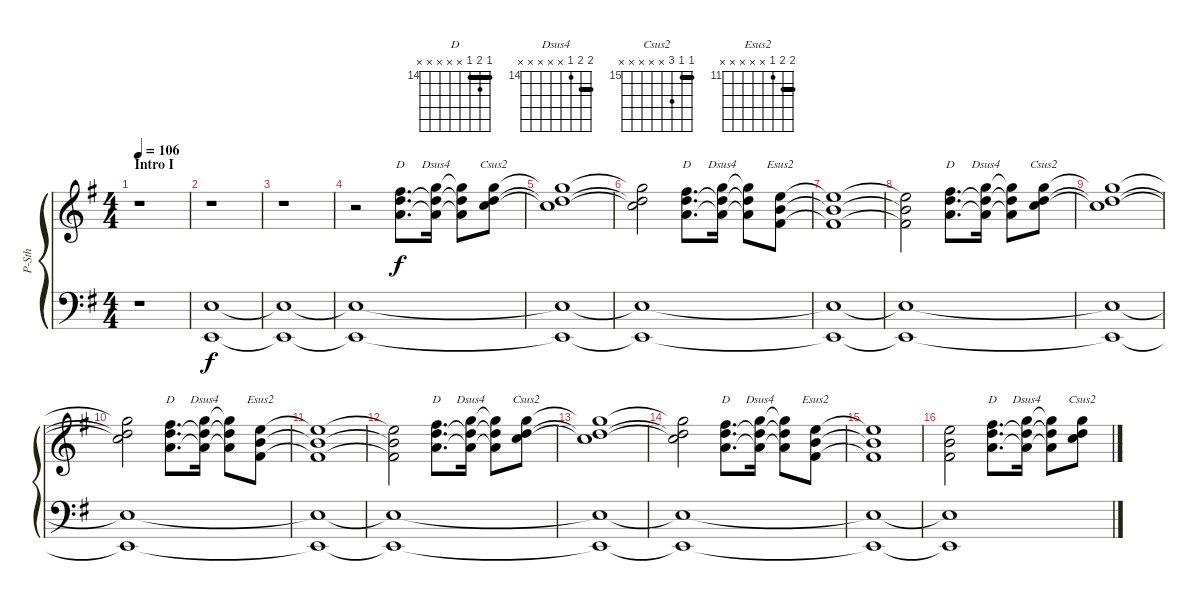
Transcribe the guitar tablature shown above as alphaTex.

\defaultSystemsLayout 4
\bracketExtendMode groupsimilarinstruments
\otherSystemsTrackNameOrientation horizontal
\track ("Strings / Pad" "P-Sth") {multiBarRest instrument pad2warm}
\staff {score}
\tuning (E4 B3 G3 D3 A2 E2 B1 Gb1)
\chord ("D" 14 15 14 x x x x x) {firstfret 14 showfingering false barre 14}
\chord ("Dsus4" 15 15 14 x x x x x) {firstfret 14 showfingering false barre 15}
\chord ("Csus2" 15 15 17 x x x x x) {firstfret 15 showfingering false barre 15}
\chord ("Esus2" 12 12 11 x x x x x) {firstfret 11 showfingering false barre 12}
\ts (4 4)
\section ("" "Intro I")
\tempo 106
\clef g2
\ks g
r.1{dy f instrument pad2warm} |
r.1 |
r.1 |
r.2 (14.3{acc forcenatural} 15.2{acc forcenatural} 14.1{acc #}).8{d ch "D"} (14.3{t acc forcenatural} 15.2{t acc forcenatural} 15.1{acc forcenatural}).16{ch "Dsus4"} (14.3{t acc forcenatural} 15.2{t acc forcenatural} 15.1{t acc forcenatural}).8 (15.2{acc forcenatural} 17.3{acc forcenatural} 15.1{acc forcenatural}).8{ch "Csus2"} |
(15.1{t acc forcenatural} 15.2{t acc forcenatural} 17.3{t acc forcenatural}).1 |
(15.1{t acc forcenatural} 15.2{t acc forcenatural} 17.3{t acc forcenatural}).2 (14.3{acc forcenatural} 15.2{acc forcenatural} 14.1{acc #}).8{d ch "D"} (14.3{t acc forcenatural} 15.2{t acc forcenatural} 15.1{acc forcenatural}).16{ch "Dsus4"} (14.3{t acc forcenatural} 15.2{t acc forcenatural} 15.1{t acc forcenatural}).8 (12.1{acc forcenatural} 12.2{acc forcenatural} 11.3{acc #}).8{ch "Esus2"} |
(11.3{t acc #} 12.2{t acc forcenatural} 12.1{t acc forcenatural}).1 |
(11.3{t acc #} 12.2{t acc forcenatural} 12.1{t acc forcenatural}).2 (14.3{acc forcenatural} 15.2{acc forcenatural} 14.1{acc #}).8{d ch "D"} (14.3{t acc forcenatural} 15.2{t acc forcenatural} 15.1{acc forcenatural}).16{ch "Dsus4"} (14.3{t acc forcenatural} 15.2{t acc forcenatural} 15.1{t acc forcenatural}).8 (15.2{acc forcenatural} 17.3{acc forcenatural} 15.1{acc forcenatural}).8{ch "Csus2"} |
(15.1{t acc forcenatural} 15.2{t acc forcenatural} 17.3{t acc forcenatural}).1 |
(15.1{t acc forcenatural} 15.2{t acc forcenatural} 17.3{t acc forcenatural}).2 (14.3{acc forcenatural} 15.2{acc forcenatural} 14.1{acc #}).8{d ch "D"} (14.3{t acc forcenatural} 15.2{t acc forcenatural} 15.1{acc forcenatural}).16{ch "Dsus4"} (14.3{t acc forcenatural} 15.2{t acc forcenatural} 15.1{t acc forcenatural}).8 (12.1{acc forcenatural} 12.2{acc forcenatural} 11.3{acc #}).8{ch "Esus2"} |
(11.3{t acc #} 12.2{t acc forcenatural} 12.1{t acc forcenatural}).1 |
(11.3{t acc #} 12.2{t acc forcenatural} 12.1{t acc forcenatural}).2 (14.3{acc forcenatural} 15.2{acc forcenatural} 14.1{acc #}).8{d ch "D"} (14.3{t acc forcenatural} 15.2{t acc forcenatural} 15.1{acc forcenatural}).16{ch "Dsus4"} (14.3{t acc forcenatural} 15.2{t acc forcenatural} 15.1{t acc forcenatural}).8 (15.2{acc forcenatural} 17.3{acc forcenatural} 15.1{acc forcenatural}).8{ch "Csus2"} |
(15.1{t acc forcenatural} 15.2{t acc forcenatural} 17.3{t acc forcenatural}).1 |
(15.1{t acc forcenatural} 15.2{t acc forcenatural} 17.3{t acc forcenatural}).2 (14.3{acc forcenatural} 15.2{acc forcenatural} 14.1{acc #}).8{d ch "D"} (14.3{t acc forcenatural} 15.2{t acc forcenatural} 15.1{acc forcenatural}).16{ch "Dsus4"} (14.3{t acc forcenatural} 15.2{t acc forcenatural} 15.1{t acc forcenatural}).8 (12.1{acc forcenatural} 12.2{acc forcenatural} 11.3{acc #}).8{ch "Esus2"} |
(11.3{t acc #} 12.2{t acc forcenatural} 12.1{t acc forcenatural}).1 |
(11.3{acc #} 12.2{acc forcenatural} 12.1{acc forcenatural}).2 (14.3{acc forcenatural} 15.2{acc forcenatural} 14.1{acc #}).8{d ch "D"} (14.3{t acc forcenatural} 15.2{t acc forcenatural} 15.1{acc forcenatural}).16{ch "Dsus4"} (14.3{t acc forcenatural} 15.2{t acc forcenatural} 15.1{t acc forcenatural}).8 (15.2{acc forcenatural} 17.3{acc forcenatural} 15.1{acc forcenatural}).8{ch "Csus2"}
\staff {score}
\tuning (E4 B3 G3 D3 A2 E2)
\clef f4
\ottava regular
\simile none
\ks g
r.1{dy f} |
(2.4{acc forcenatural} 0.6{acc forcenatural}).1 |
(0.6{t acc forcenatural} 2.4{t acc forcenatural}).1 |
(0.6{t acc forcenatural} 2.4{t acc forcenatural}).1 |
(0.6{t acc forcenatural} 2.4{t acc forcenatural}).1 |
(0.6{t acc forcenatural} 2.4{t acc forcenatural}).1 |
(0.6{t acc forcenatural} 2.4{t acc forcenatural}).1 |
(0.6{t acc forcenatural} 2.4{t acc forcenatural}).1 |
(0.6{t acc forcenatural} 2.4{t acc forcenatural}).1 |
(0.6{t acc forcenatural} 2.4{t acc forcenatural}).1 |
(0.6{t acc forcenatural} 2.4{t acc forcenatural}).1 |
(0.6{t acc forcenatural} 2.4{t acc forcenatural}).1 |
(0.6{t acc forcenatural} 2.4{t acc forcenatural}).1 |
(0.6{t acc forcenatural} 2.4{t acc forcenatural}).1 |
(0.6{t acc forcenatural} 2.4{t acc forcenatural}).1 |
(0.6{t acc forcenatural} 2.4{t acc forcenatural}).1
